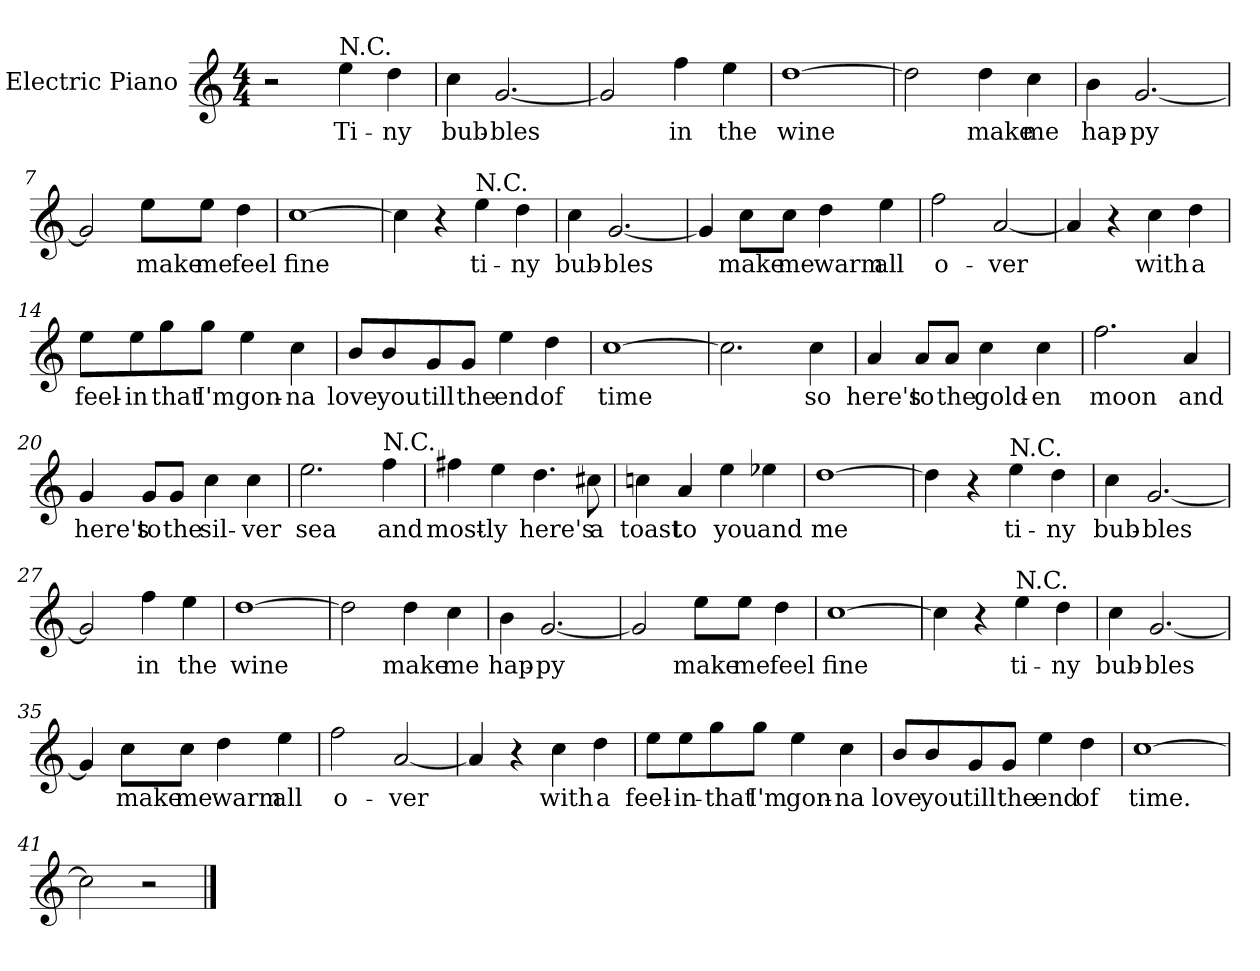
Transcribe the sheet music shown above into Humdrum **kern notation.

**kern	**text
*part1	*part1
*staff1	*staff1
*I"Electric Piano	*
*I'E.Pno	*
*clefG2	*
*k[]	*
*C:	*
*M4/4	*
=1	=1
2r	.
!LO:TX:a:t=N.C.	!
4ee\	Ti-
4dd\	-ny
=2	=2
4cc\	bub-
[2.g/	-bles
=3	=3
2g/]	.
4ff\	in
4ee\	the
=4	=4
[1dd	wine
=5	=5
2dd\]	.
4dd\	make
4cc\	me
=6	=6
4b\	hap-
[2.g/	-py
!!LO:LB:g=z
=7	=7
2g/]	.
8ee\L	make
8ee\J	me
4dd\	feel
=8	=8
[1cc	fine
=9	=9
4cc\]	.
4r	.
!LO:TX:a:t=N.C.	!
4ee\	ti-
4dd\	-ny
=10	=10
4cc\	bub-
[2.g/	-bles
=11	=11
4g/]	.
8cc\L	make
8cc\J	me
4dd\	warm
4ee\	all
=12	=12
2ff\	o-
[2a/	-ver
!!LO:LB:g=z
=13	=13
4a/]	.
4r	.
4cc\	with
4dd\	a
=14	=14
8ee\L	feel-
8ee\	-in
8gg\	that
8gg\J	I'm
4ee\	gon-
4cc\	-na
=15	=15
8b/L	love
8b/	you
8g/	till
8g/J	the
4ee\	end
4dd\	of
=16	=16
[1cc	time
=17	=17
2.cc\]	.
4cc\	so
!!LO:LB:g=z
=18	=18
4a/	here's
8a/L	to
8a/J	the
4cc\	gold-
4cc\	-en
=19	=19
2.ff\	moon
4a/	and
=20	=20
4g/	here's
8g/L	to
8g/J	the
4cc\	sil-
4cc\	-ver
=21	=21
2.ee\	sea
!LO:TX:a:t=N.C.	!
4ff\	and
!!LO:LB:g=z
=22	=22
4ff#X\	most-
4ee\	-ly
4.dd\	here's
8cc#X\	a
=23	=23
4ccn\	toast
4a/	to
4ee\	you
4ee-X\	and
=24	=24
[1dd	me
=25	=25
4dd\]	.
4r	.
!LO:TX:a:t=N.C.	!
4ee\	ti-
4dd\	-ny
=26	=26
4cc\	bub-
[2.g/	-bles
=27	=27
2g/]	.
4ff\	in
4ee\	the
!!LO:LB:g=z
=28	=28
[1dd	wine
=29	=29
2dd\]	.
4dd\	make
4cc\	me
=30	=30
4b\	hap-
[2.g/	-py
=31	=31
2g/]	.
8ee\L	make
8ee\J	me
4dd\	feel
=32	=32
[1cc	fine
=33	=33
4cc\]	.
4r	.
!LO:TX:a:t=N.C.	!
4ee\	ti-
4dd\	-ny
=34	=34
4cc\	bub-
[2.g/	-bles
!!LO:LB:g=z
=35	=35
4g/]	.
8cc\L	make
8cc\J	me
4dd\	warm
4ee\	all
=36	=36
2ff\	o-
[2a/	-ver
=37	=37
4a/]	.
4r	.
4cc\	with
4dd\	a
=38	=38
8ee\L	feel-
8ee\	-in-
8gg\	that
8gg\J	I'm
4ee\	gon-
4cc\	-na
!!LO:LB:g=z
=39	=39
8b/L	love
8b/	you
8g/	till
8g/J	the
4ee\	end
4dd\	of
=40	=40
[1cc	time.
=41	=41
2cc\]	.
2r	.
==	==
*-	*-
